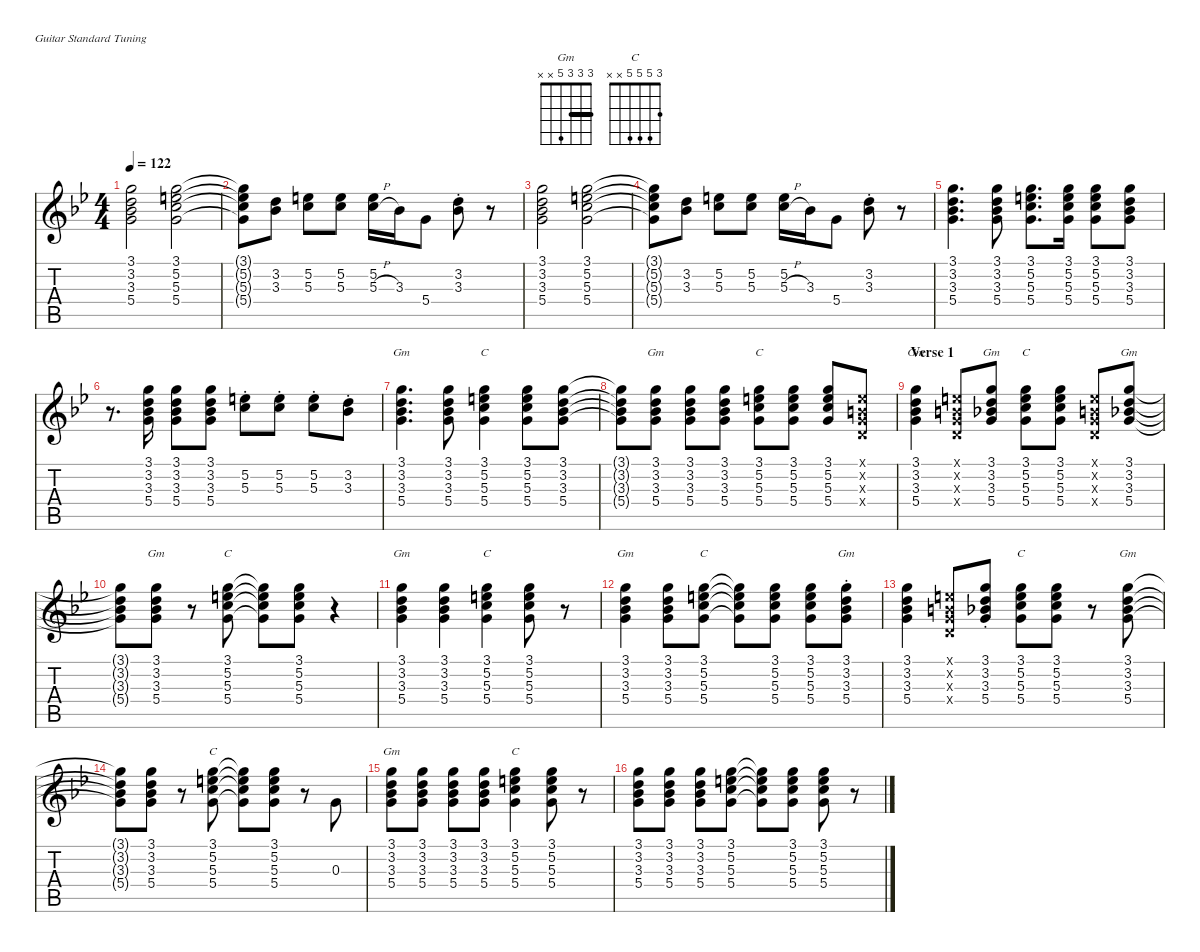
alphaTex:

\defaultSystemsLayout 4
\hideDynamics
\bracketExtendMode nobrackets
\singleTrackTrackNamePolicy hidden
\multiTrackTrackNamePolicy hidden
\firstSystemTrackNameMode fullname
\firstSystemTrackNameOrientation horizontal
\otherSystemsTrackNameOrientation horizontal
\track ("Carlos Santana" "dist.guit.") {instrument distortionguitar}
\staff {score tabs}
\tuning (E4 B3 G3 D3 A2 E2)
\chord ("Gm" 3 3 3 5 x x) {barre (3 3)}
\chord ("C" 3 5 5 5 x x)
\ts (4 4)
\tempo 122
\clef g2
\ks bb
(3.1{acc forcenatural} 3.2{acc forcenatural} 3.3{acc b} 5.4{acc forcenatural}).2{dy f instrument distortionguitar beam Down} (3.1{acc forcenatural} 5.2{acc forcenatural} 5.3{acc forcenatural} 5.4{acc forcenatural}).2{beam Down} |
(3.1{t acc forcenatural} 5.2{t acc forcenatural} 5.3{t acc forcenatural} 5.4{t acc forcenatural}).8{beam Down} (3.2{acc forcenatural} 3.3{acc b}).8{beam Down} (5.2{acc forcenatural} 5.3{acc forcenatural}).8{beam Down} (5.2{acc forcenatural} 5.3{acc forcenatural}).8{beam Down} (5.2{acc forcenatural} 5.3{h acc forcenatural}).16{beam Down} 3.3{acc b}.16{beam Down} 5.4{acc forcenatural}.8{beam Down} (3.2{st acc forcenatural} 3.3{st acc b}).8{beam Down} r.8{beam Down} |
(3.1{acc forcenatural} 3.2{acc forcenatural} 3.3{acc b} 5.4{acc forcenatural}).2{beam Down} (3.1{acc forcenatural} 5.2{acc forcenatural} 5.3{acc forcenatural} 5.4{acc forcenatural}).2{beam Down} |
(3.1{t acc forcenatural} 5.2{t acc forcenatural} 5.3{t acc forcenatural} 5.4{t acc forcenatural}).8{beam Down} (3.2{acc forcenatural} 3.3{acc b}).8{beam Down} (5.2{acc forcenatural} 5.3{acc forcenatural}).8{beam Down} (5.2{acc forcenatural} 5.3{acc forcenatural}).8{beam Down} (5.2{acc forcenatural} 5.3{h acc forcenatural}).16{beam Down} 3.3{acc b}.16{beam Down} 5.4{acc forcenatural}.8{beam Down} (3.2{st acc forcenatural} 3.3{st acc b}).8{beam Down} r.8{beam Down} |
(3.1{acc forcenatural} 3.2{acc forcenatural} 3.3{acc b} 5.4{acc forcenatural}).4{d beam Down} (3.1{acc forcenatural} 3.2{acc forcenatural} 3.3{acc b} 5.4{acc forcenatural}).8{beam Down} (3.1{acc forcenatural} 5.2{acc forcenatural} 5.3{acc forcenatural} 5.4{acc forcenatural}).8{d beam Down} (3.1{acc forcenatural} 5.2{acc forcenatural} 5.3{acc forcenatural} 5.4{acc forcenatural}).16{beam Down} (3.1{acc forcenatural} 5.2{acc forcenatural} 5.3{acc forcenatural} 5.4{acc forcenatural}).8{beam Down} (3.1{acc forcenatural} 3.2{acc forcenatural} 3.3{acc b} 5.4{acc forcenatural}).8{beam Down} |
r.8{d beam Down} (3.1{acc forcenatural} 3.2{acc forcenatural} 3.3{acc b} 5.4{acc forcenatural}).16{beam Down} (3.1{acc forcenatural} 3.2{acc forcenatural} 3.3{acc b} 5.4{acc forcenatural}).8{beam Down} (3.1{acc forcenatural} 3.2{acc forcenatural} 3.3{acc b} 5.4{acc forcenatural}).8{beam Down} (5.2{st acc forcenatural} 5.3{st acc forcenatural}).8{beam Down} (5.2{st acc forcenatural} 5.3{st acc forcenatural}).8{beam Down} (5.2{st acc forcenatural} 5.3{st acc forcenatural}).8{beam Down} (3.2{st acc forcenatural} 3.3{st acc b}).8{beam Down} |
(3.1{acc forcenatural} 3.2{acc forcenatural} 3.3{acc b} 5.4{acc forcenatural}).4{d ch "Gm" beam Down} (3.1{acc forcenatural} 3.2{acc forcenatural} 3.3{acc b} 5.4{acc forcenatural}).8{beam Down} (3.1{acc forcenatural} 5.2{acc forcenatural} 5.3{acc forcenatural} 5.4{acc forcenatural}).4{ch "C" beam Down} (3.1{acc forcenatural} 5.2{acc forcenatural} 5.3{acc forcenatural} 5.4{acc forcenatural}).8{beam Down} (3.1{acc forcenatural} 3.2{acc forcenatural} 3.3{acc b} 5.4{acc forcenatural}).8{beam Down} |
(3.1{t acc forcenatural} 3.2{t acc forcenatural} 3.3{t acc b} 5.4{t acc forcenatural}).8{beam Down} (3.1{acc forcenatural} 3.2{acc forcenatural} 3.3{acc b} 5.4{acc forcenatural}).8{ch "Gm" beam Down} (3.1{acc forcenatural} 3.2{acc forcenatural} 3.3{acc b} 5.4{acc forcenatural}).8{beam Down} (3.1{acc forcenatural} 3.2{acc forcenatural} 3.3{acc b} 5.4{acc forcenatural}).8{beam Down} (3.1{acc forcenatural} 5.2{acc forcenatural} 5.3{acc forcenatural} 5.4{acc forcenatural}).8{ch "C" beam Down} (3.1{acc forcenatural} 5.2{acc forcenatural} 5.3{acc forcenatural} 5.4{acc forcenatural}).8{beam Down} (3.1{acc forcenatural} 5.2{acc forcenatural} 5.3{acc forcenatural} 5.4{acc forcenatural}).8{beam Up} (0.1{x acc forcenatural} 0.2{x acc forcenatural} 0.3{x acc forcenatural} 0.4{x acc forcenatural}).8{beam Up} |
\section ("" "Verse 1")
(3.1{acc forcenatural} 3.2{acc forcenatural} 3.3{acc b} 5.4{acc forcenatural}).4{ch "Gm" beam Down} (0.1{x acc forcenatural} 0.2{x acc forcenatural} 0.3{x acc forcenatural} 0.4{x acc forcenatural}).8{beam Up} (3.1{acc forcenatural} 3.2{acc forcenatural} 3.3{acc b} 5.4{acc forcenatural}).8{ch "Gm" beam Up} (3.1{acc forcenatural} 5.2{acc forcenatural} 5.3{acc forcenatural} 5.4{acc forcenatural}).8{ch "C" beam Down} (3.1{acc forcenatural} 5.2{acc forcenatural} 5.3{acc forcenatural} 5.4{acc forcenatural}).8{beam Down} (0.1{x acc forcenatural} 0.2{x acc forcenatural} 0.3{x acc forcenatural} 0.4{x acc forcenatural}).8{beam Up} (3.1{acc forcenatural} 3.2{acc forcenatural} 3.3{acc b} 5.4{acc forcenatural}).8{ch "Gm" beam Up} |
(3.1{t acc forcenatural} 3.2{t acc forcenatural} 3.3{t acc b} 5.4{t acc forcenatural}).8{beam Down} (3.1{acc forcenatural} 3.2{acc forcenatural} 3.3{acc b} 5.4{acc forcenatural}).8{ch "Gm" beam Down} r.8{beam Down} (3.1{acc forcenatural} 5.2{acc forcenatural} 5.3{acc forcenatural} 5.4{acc forcenatural}).8{ch "C" beam Down} (3.1{t acc forcenatural} 5.2{t acc forcenatural} 5.3{t acc forcenatural} 5.4{t acc forcenatural}).8{beam Down} (3.1{acc forcenatural} 5.2{acc forcenatural} 5.3{acc forcenatural} 5.4{acc forcenatural}).8{beam Down} r.4{beam Down} |
(3.1{acc forcenatural} 3.2{acc forcenatural} 3.3{acc b} 5.4{acc forcenatural}).4{ch "Gm" beam Down} (3.1{acc forcenatural} 3.2{acc forcenatural} 3.3{acc b} 5.4{acc forcenatural}).4{beam Down} (3.1{acc forcenatural} 5.2{acc forcenatural} 5.3{acc forcenatural} 5.4{acc forcenatural}).4{ch "C" beam Down} (3.1{acc forcenatural} 5.2{acc forcenatural} 5.3{acc forcenatural} 5.4{acc forcenatural}).8{beam Down} r.8{beam Down} |
(3.1{acc forcenatural} 3.2{acc forcenatural} 3.3{acc b} 5.4{acc forcenatural}).4{ch "Gm" beam Down} (3.1{acc forcenatural} 3.2{acc forcenatural} 3.3{acc b} 5.4{acc forcenatural}).8{beam Down} (3.1{acc forcenatural} 5.2{acc forcenatural} 5.3{acc forcenatural} 5.4{acc forcenatural}).8{ch "C" beam Down} (3.1{t acc forcenatural} 5.2{t acc forcenatural} 5.3{t acc forcenatural} 5.4{t acc forcenatural}).8{beam Down} (3.1{acc forcenatural} 5.2{acc forcenatural} 5.3{acc forcenatural} 5.4{acc forcenatural}).8{beam Down} (3.1{acc forcenatural} 5.2{acc forcenatural} 5.3{acc forcenatural} 5.4{acc forcenatural}).8{beam Down} (3.1{st acc forcenatural} 3.2{st acc forcenatural} 3.3{st acc b} 5.4{st acc forcenatural}).8{ch "Gm" beam Down} |
(3.1{acc forcenatural} 3.2{acc forcenatural} 3.3{acc b} 5.4{acc forcenatural}).4{beam Down} (0.1{x acc forcenatural} 0.2{x acc forcenatural} 0.3{x acc forcenatural} 0.4{x acc forcenatural}).8{beam Up} (3.1{st acc forcenatural} 3.2{st acc forcenatural} 3.3{st acc b} 5.4{st acc forcenatural}).8{beam Up} (3.1{acc forcenatural} 5.2{acc forcenatural} 5.3{acc forcenatural} 5.4{acc forcenatural}).8{ch "C" beam Down} (3.1{acc forcenatural} 5.2{acc forcenatural} 5.3{acc forcenatural} 5.4{acc forcenatural}).8{beam Down} r.8{beam Down} (3.1{acc forcenatural} 3.2{acc forcenatural} 3.3{acc b} 5.4{acc forcenatural}).8{ch "Gm" beam Down} |
(3.1{t acc forcenatural} 3.2{t acc forcenatural} 3.3{t acc b} 5.4{t acc forcenatural}).8{beam Down} (3.1{acc forcenatural} 3.2{acc forcenatural} 3.3{acc b} 5.4{acc forcenatural}).8{beam Down} r.8{beam Down} (3.1{acc forcenatural} 5.2{acc forcenatural} 5.3{acc forcenatural} 5.4{acc forcenatural}).8{ch "C" beam Down} (3.1{t acc forcenatural} 5.2{t acc forcenatural} 5.3{t acc forcenatural} 5.4{t acc forcenatural}).8{beam Down} (3.1{acc forcenatural} 5.2{acc forcenatural} 5.3{acc forcenatural} 5.4{acc forcenatural}).8{beam Down} r.8{beam Down} 0.3{acc forcenatural}.8{beam Up} |
(3.1{acc forcenatural} 3.2{acc forcenatural} 3.3{acc b} 5.4{acc forcenatural}).8{ch "Gm" beam Down} (3.1{acc forcenatural} 3.2{acc forcenatural} 3.3{acc b} 5.4{acc forcenatural}).8{beam Down} (3.1{acc forcenatural} 3.2{acc forcenatural} 3.3{acc b} 5.4{acc forcenatural}).8{beam Down} (3.1{acc forcenatural} 3.2{acc forcenatural} 3.3{acc b} 5.4{acc forcenatural}).8{beam Down} (3.1{acc forcenatural} 5.2{acc forcenatural} 5.3{acc forcenatural} 5.4{acc forcenatural}).4{ch "C" beam Down} (3.1{acc forcenatural} 5.2{acc forcenatural} 5.3{acc forcenatural} 5.4{acc forcenatural}).8{beam Down} r.8{beam Down} |
(3.1{acc forcenatural} 3.2{acc forcenatural} 3.3{acc b} 5.4{acc forcenatural}).8{beam Down} (3.1{acc forcenatural} 3.2{acc forcenatural} 3.3{acc b} 5.4{acc forcenatural}).8{beam Down} (3.1{acc forcenatural} 3.2{acc forcenatural} 3.3{acc b} 5.4{acc forcenatural}).8{beam Down} (3.1{acc forcenatural} 5.2{acc forcenatural} 5.3{acc forcenatural} 5.4{acc forcenatural}).8{beam Down} (3.1{t acc forcenatural} 5.2{t acc forcenatural} 5.3{t acc forcenatural} 5.4{t acc forcenatural}).8{beam Down} (3.1{acc forcenatural} 5.2{acc forcenatural} 5.3{acc forcenatural} 5.4{acc forcenatural}).8{beam Down} (3.1{acc forcenatural} 5.2{acc forcenatural} 5.3{acc forcenatural} 5.4{acc forcenatural}).8{beam Down} r.8{beam Down}
